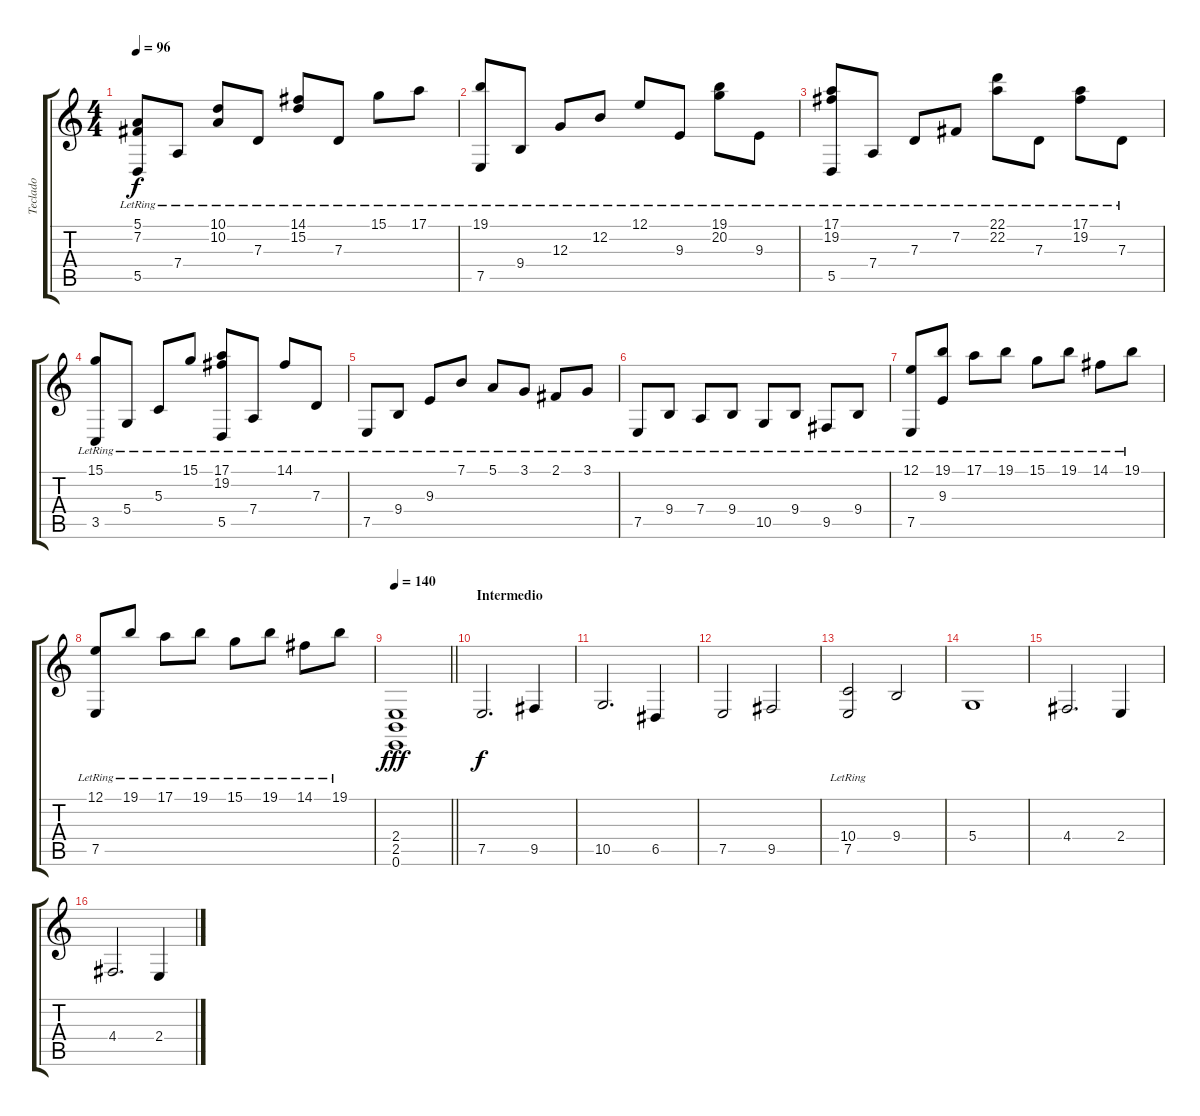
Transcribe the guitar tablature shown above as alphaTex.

\track ("Teclado" "Teclado") {instrument acousticgrandpiano}
\staff {score tabs}
\tuning (E4 B3 G3 D3 A2 E2) {hide}
\ts (4 4)
\tempo 96
\clef g2
\ks c
(5.1{lr} 7.2{lr} 5.5{lr}).8{dy f} 7.4{lr}.8 (10.1{lr} 10.2{lr}).8 7.3{lr}.8 (14.1{lr} 15.2{lr}).8 7.3{lr}.8 15.1{lr}.8 17.1{lr}.8 |
(19.1{lr} 7.5{lr}).8 9.4{lr}.8 12.3{lr}.8 12.2{lr}.8 12.1{lr}.8 9.3{lr}.8 (19.1{lr} 20.2{lr}).8 9.3{lr}.8 |
(17.1{lr} 19.2{lr} 5.5{lr}).8 7.4{lr}.8 7.3{lr}.8 7.2{lr}.8 (22.1{lr} 22.2{lr}).8 7.3{lr}.8 (17.1{lr} 19.2{lr}).8 7.3{lr}.8 |
(15.1{lr} 3.5{lr}).8 5.4{lr}.8 5.3{lr}.8 15.1{lr}.8 (17.1{lr} 19.2{lr} 5.5{lr}).8 7.4{lr}.8 14.1{lr}.8 7.3{lr}.8 |
7.5{lr}.8 9.4{lr}.8 9.3{lr}.8 7.1{lr}.8 5.1{lr}.8 3.1{lr}.8 2.1{lr}.8 3.1{lr}.8 |
7.5{lr}.8 9.4{lr}.8 7.4{lr}.8 9.4{lr}.8 10.5{lr}.8 9.4{lr}.8 9.5{lr}.8 9.4{lr}.8 |
(12.1{lr} 7.5{lr}).8 (19.1{lr} 9.3{lr}).8 17.1{lr}.8 19.1{lr}.8 15.1{lr}.8 19.1{lr}.8 14.1{lr}.8 19.1{lr}.8 |
(12.1{lr} 7.5{lr}).8 19.1{lr}.8 17.1{lr}.8 19.1{lr}.8 15.1{lr}.8 19.1{lr}.8 14.1{lr}.8 19.1{lr}.8 |
\tempo 140
\barLineRight lightlight
(2.4 2.5 0.6).1{dy fff} |
\section ("" "Intermedio")
7.5.2{d dy f instrument brasssection} 9.5.4 |
10.5.2{d} 6.5.4 |
7.5.2 9.5.2 |
(10.4 7.5{lr}).2 9.4.2 |
5.4.1 |
4.4.2{d} 2.4.4 |
4.4.2{d} 2.4.4
